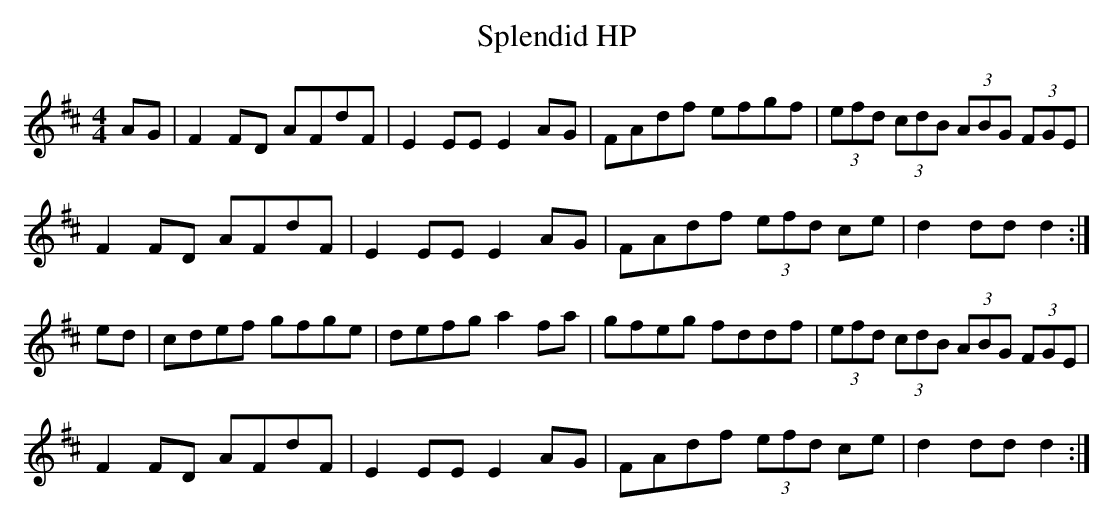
X:1
T: Splendid HP
L: 1/8
M: 4/4
K: D
AG|F2 FD AFdF|E2 EE E2 AG|FAdf efgf|(3efd (3cdB (3ABG (3FGE|
F2 FD AFdF|E2 EE E2 AG|FAdf (3efd ce|d2 dd d2 :|
ed|cdef gfge|defg a2 fa|gfeg fddf|(3efd (3cdB (3ABG (3FGE|
F2 FD AFdF|E2 EE E2 AG|FAdf (3efd ce|d2 dd d2 :|
